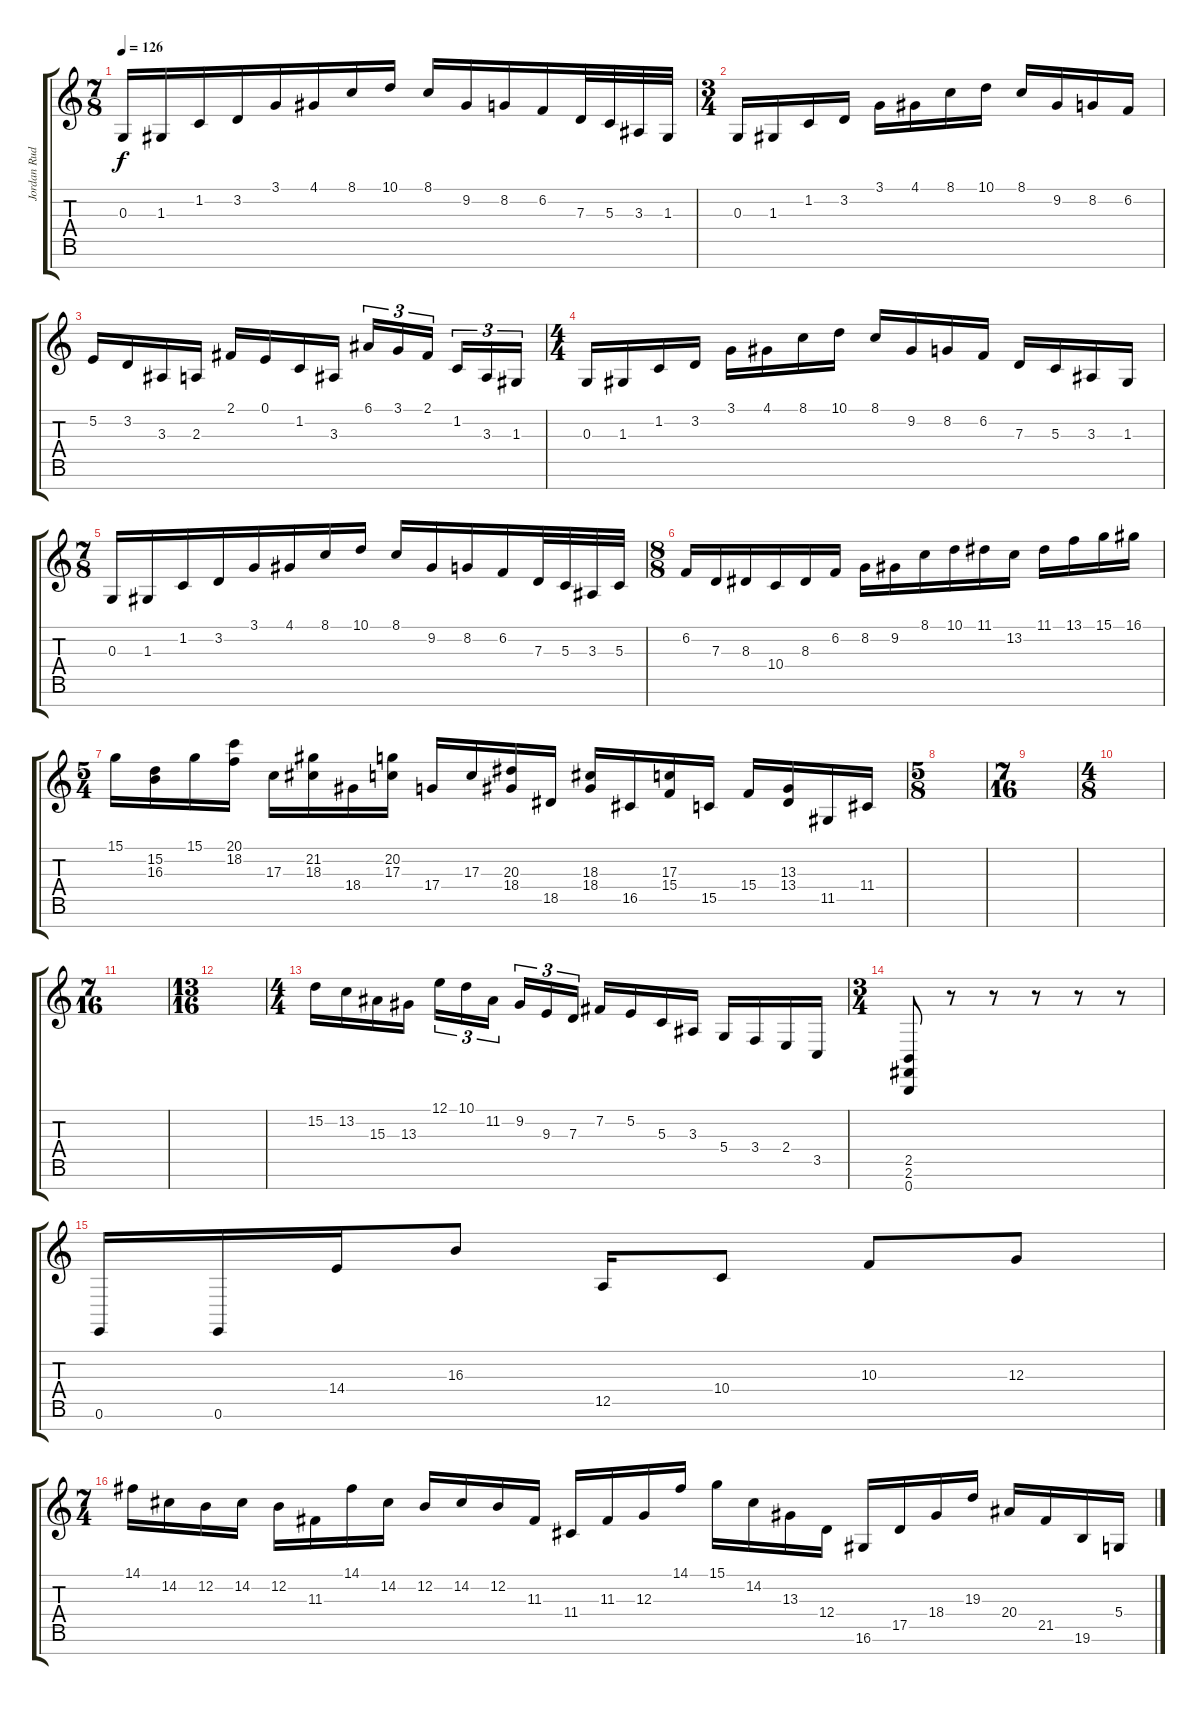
\track ("Jordan Rudess" "Jordan Rud") {instrument drawbarorgan}
\staff {score tabs}
\tuning (E4 B3 G3 D3 A2 E2 B1) {hide}
\ts (7 8)
\tempo 126
\clef g2
\ks c
0.3.16{dy f} 1.3.16 1.2.16 3.2.16 3.1.16 4.1.16 8.1.16 10.1.16 8.1.16 9.2.16 8.2.16 6.2.16 7.3.32 5.3.32 3.3.32 1.3.32 |
\ts (3 4)
0.3.16 1.3.16 1.2.16 3.2.16 3.1.16 4.1.16 8.1.16 10.1.16 8.1.16 9.2.16 8.2.16 6.2.16 |
5.2.16 3.2.16 3.3.16 2.3.16 2.1.16 0.1.16 1.2.16 3.3.16 6.1.16{tu (3 2)} 3.1.16{tu (3 2)} 2.1.16{tu (3 2)} 1.2.16{tu (3 2)} 3.3.16{tu (3 2)} 1.3.16{tu (3 2)} |
\ts (4 4)
0.3.16 1.3.16 1.2.16 3.2.16 3.1.16 4.1.16 8.1.16 10.1.16 8.1.16 9.2.16 8.2.16 6.2.16 7.3.16 5.3.16 3.3.16 1.3.16 |
\ts (7 8)
0.3.16 1.3.16 1.2.16 3.2.16 3.1.16 4.1.16 8.1.16 10.1.16 8.1.16 9.2.16 8.2.16 6.2.16 7.3.32 5.3.32 3.3.32 5.3.32 |
\ts (8 8)
6.2.16 7.3.16 8.3.16 10.4.16 8.3.16 6.2.16 8.2.16 9.2.16 8.1.16 10.1.16 11.1.16 13.2.16 11.1.16 13.1.16 15.1.16 16.1.16 |
\ts (5 4)
15.1.16{volume 16 instrument acousticgrandpiano} (15.2 16.3).16 15.1.16 (20.1 18.2).16 17.3.16 (21.2 18.3).16 18.4.16 (20.2 17.3).16 17.4.16 17.3.16 (20.3 18.4).16 18.5.16 (18.3 18.4).16 16.5.16 (17.3 15.4).16 15.5.16 15.4.16 (13.3 13.4).16 11.5.16 11.4.16 |
\ts (5 8)
|
\ts (7 16)
|
\ts (4 8)
|
\ts (7 16)
|
\ts (13 16)
|
\ts (4 4)
15.2.16 13.2.16 15.3.16 13.3.16 12.1.16{tu (3 2)} 10.1.16{tu (3 2)} 11.2.16{tu (3 2)} 9.2.16{tu (3 2)} 9.3.16{tu (3 2)} 7.3.16{tu (3 2)} 7.2.16 5.2.16 5.3.16 3.3.16 5.4.16 3.4.16 2.4.16 3.5.16 |
\ts (3 4)
(2.5 2.6 0.7).8 r.8 r.8 r.8 r.8 r.8 |
0.6.16{instrument lead2sawtooth} 0.6.16 14.4.16 16.3.8 12.5.16 10.4.8 10.3.8 12.3.8 |
\ts (7 4)
14.1.16 14.2.16 12.2.16 14.2.16 12.2.16 11.3.16 14.1.16 14.2.16 12.2.16 14.2.16 12.2.16 11.3.16 11.4.16 11.3.16 12.3.16 14.1.16 15.1.16 14.2.16 13.3.16 12.4.16 16.6.16 17.5.16 18.4.16 19.3.16 20.4.16 21.5.16 19.6.16 5.4.16
